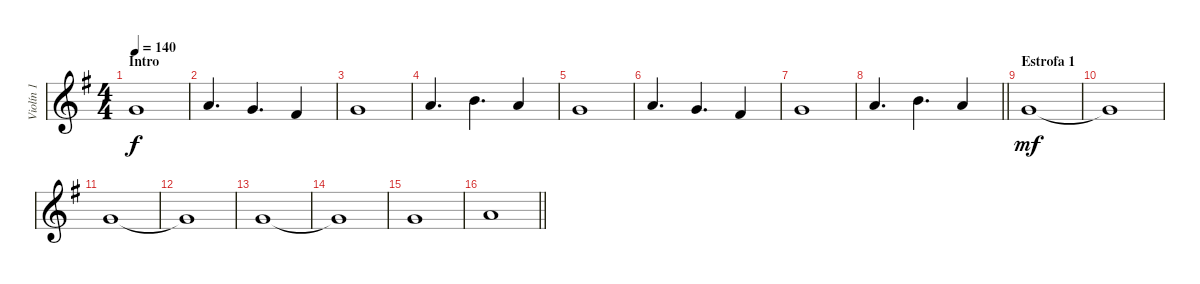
\track ("Violín 1" "Violín 1") {instrument stringensemble1}
\staff {score}
\tuning (E5 A4 D4 G3) {hide}
\ts (4 4)
\section ("" "Intro")
\tempo 140
\clef g2
\ks g
5.3.1{dy f instrument stringensemble1} |
0.2.4{d} 5.3.4{d} 4.3.4 |
5.3.1 |
0.2.4{d} 2.2.4{d} 0.2.4 |
5.3.1 |
0.2.4{d} 5.3.4{d} 4.3.4 |
5.3.1 |
\barLineRight lightlight
0.2.4{d} 2.2.4{d} 0.2.4 |
\section ("" "Estrofa 1")
5.3.1{dy mf} |
5.3{t}.1 |
5.3.1 |
5.3{t}.1 |
5.3.1 |
5.3{t}.1 |
5.3.1 |
\barLineRight lightlight
0.2.1
